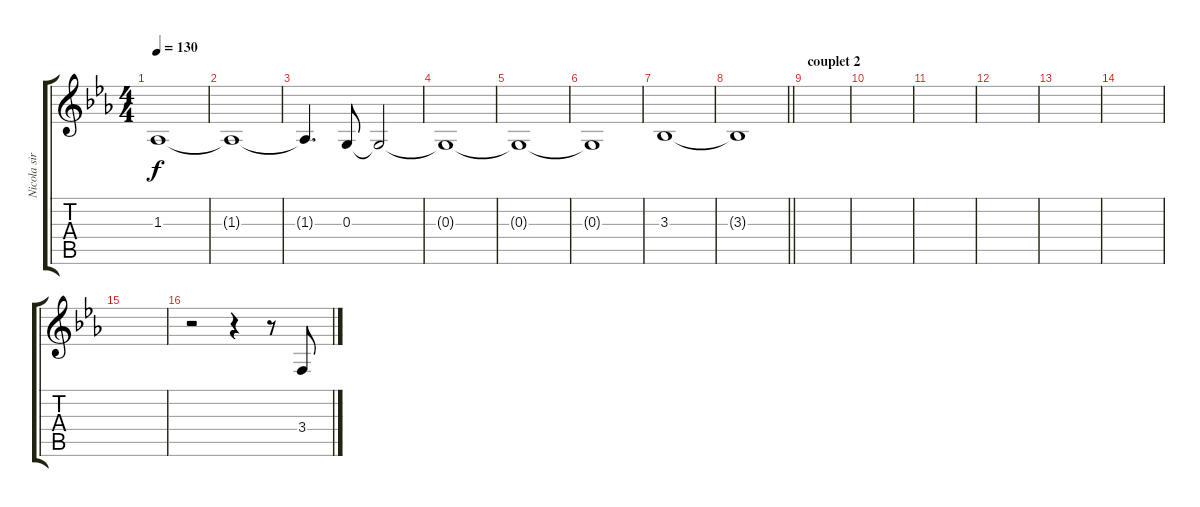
\track ("Nicola sirkis " "Nicola sir") {instrument bassoon}
\staff {score tabs}
\tuning (E4 B3 G3 D3 A2 E2) {hide}
\ts (4 4)
\tempo 130
\clef g2
\ks eb
1.3.1{dy f} |
1.3{t}.1 |
1.3{t}.4{d} 0.3.8 0.3{t}.2 |
0.3{t}.1 |
0.3{t}.1 |
0.3{t}.1 |
3.3.1 |
\barLineRight lightlight
3.3{t}.1 |
\section ("" "couplet 2")
|
|
|
|
|
|
|
r.2 r.4 r.8 3.4.8
